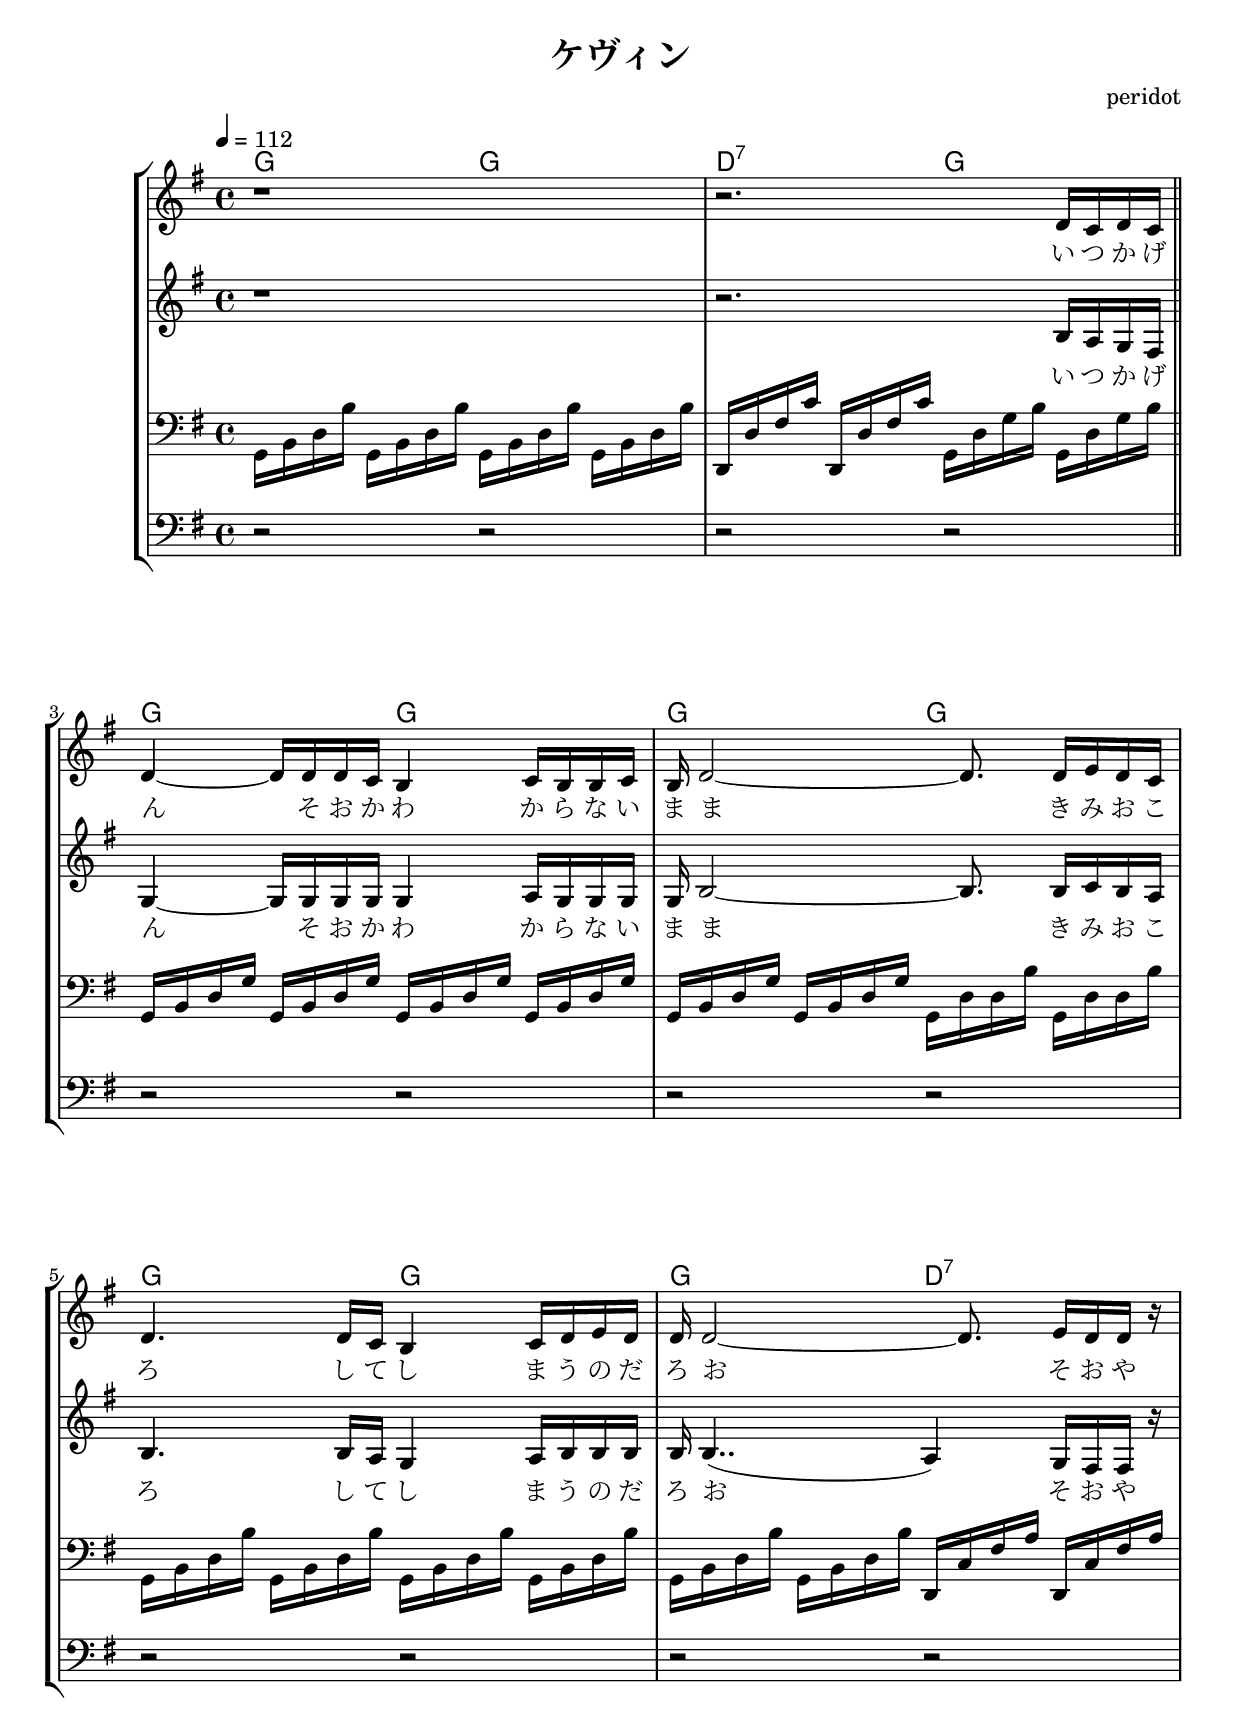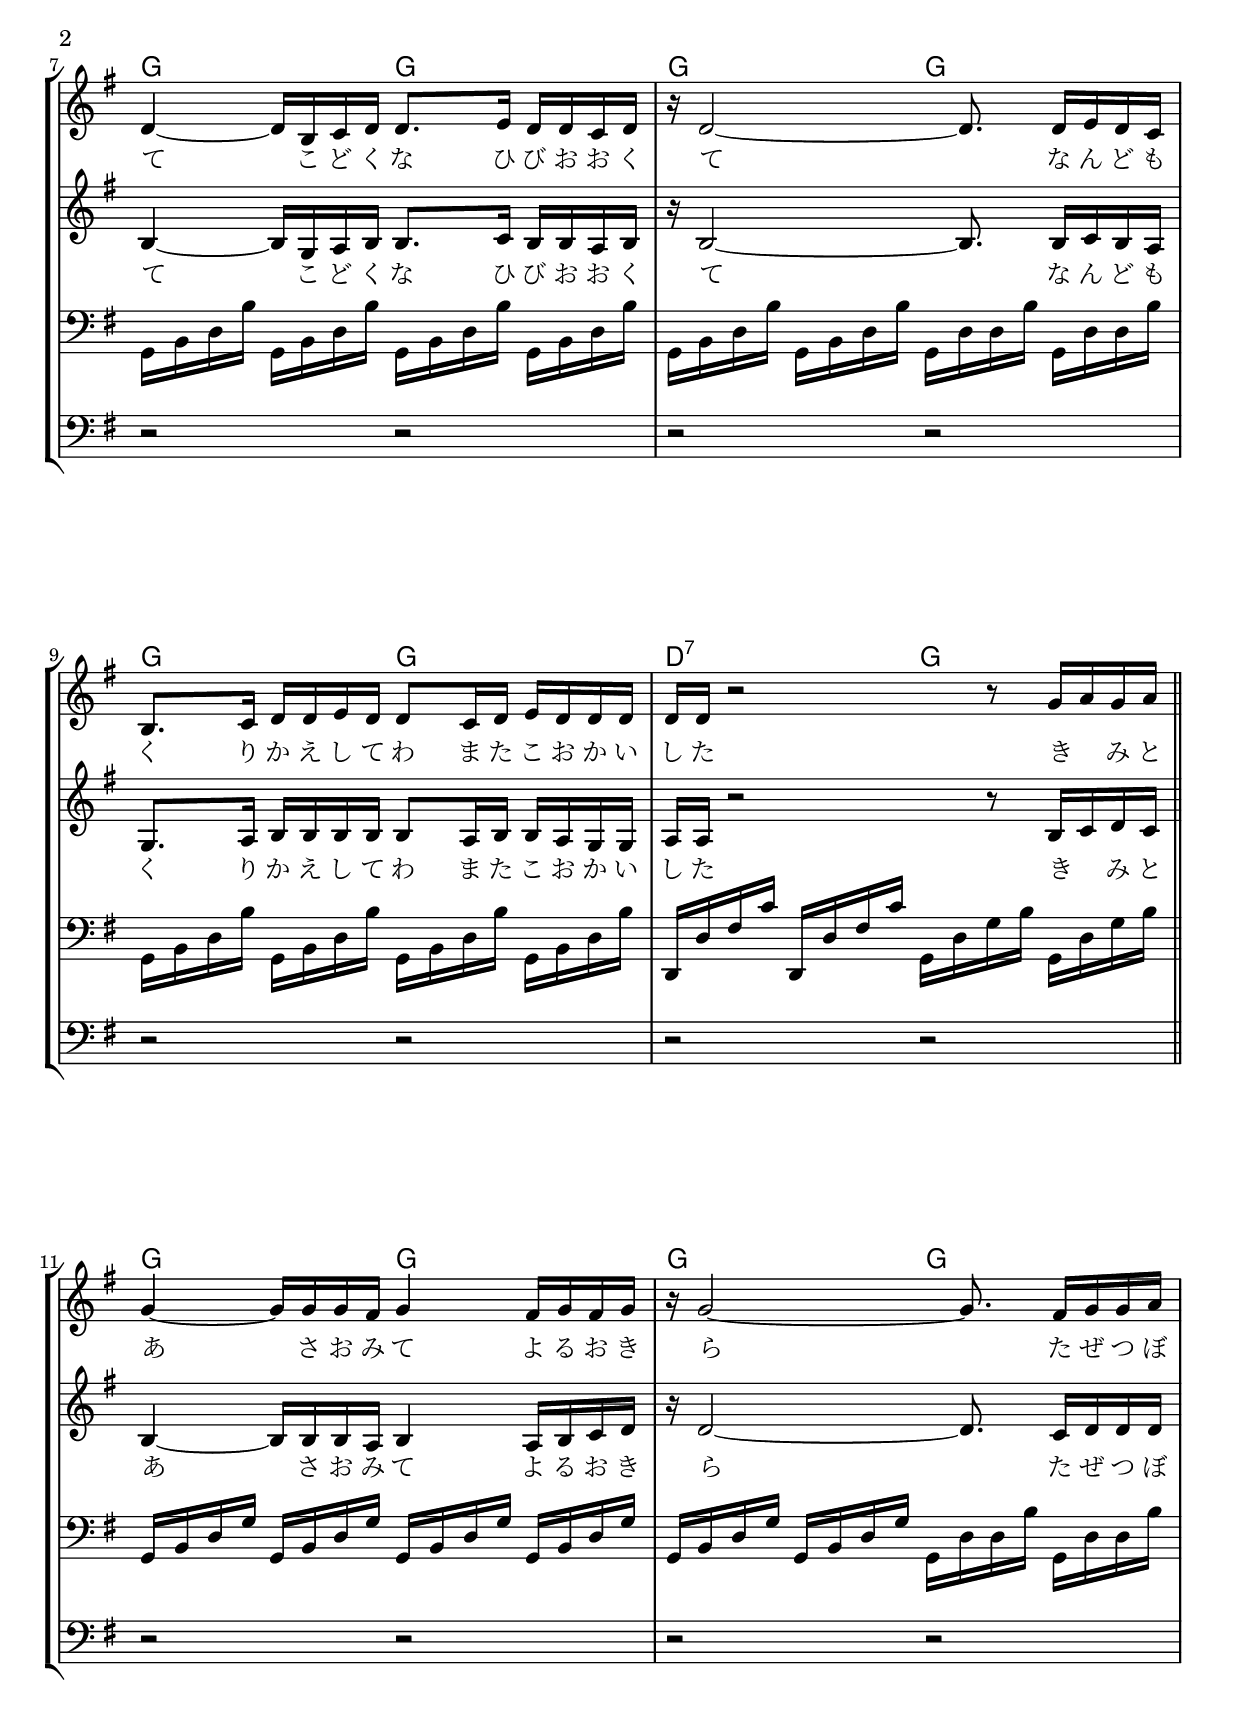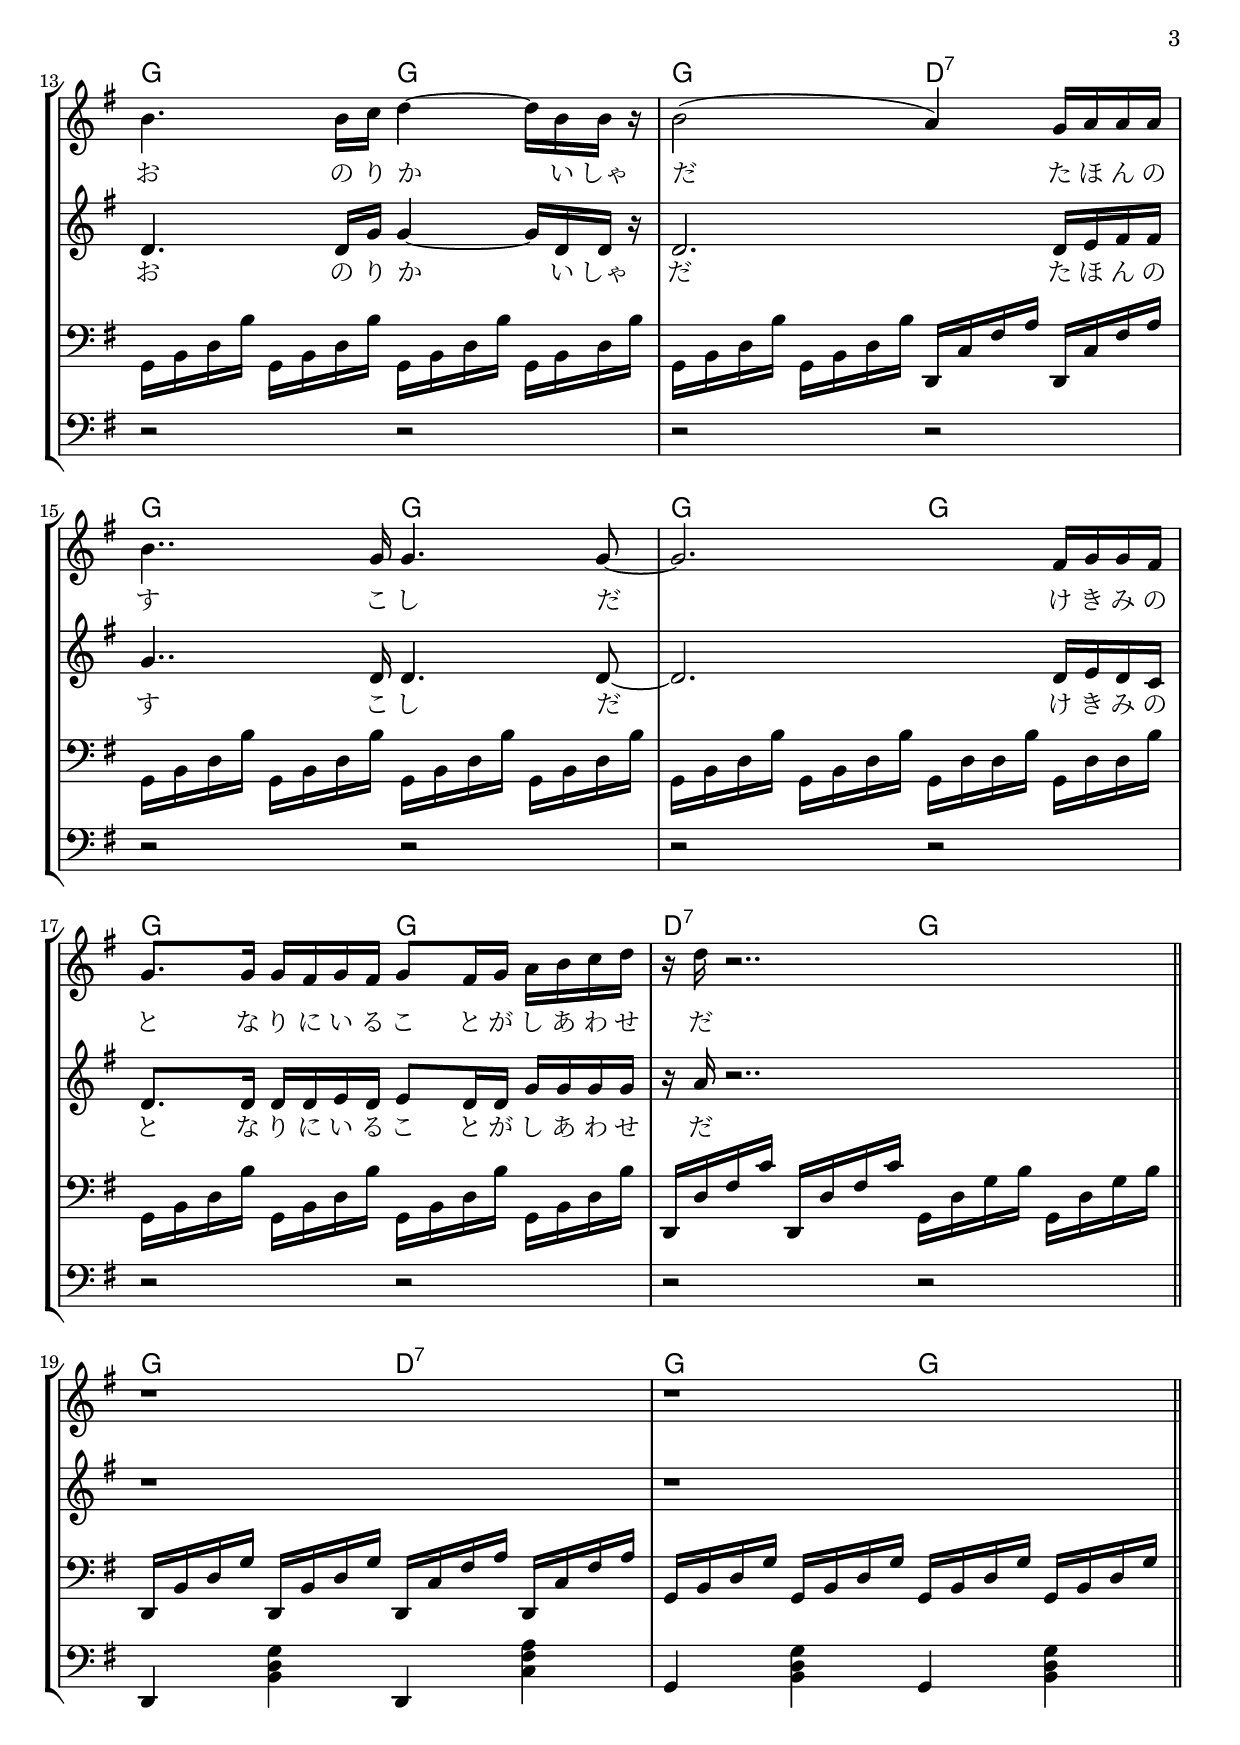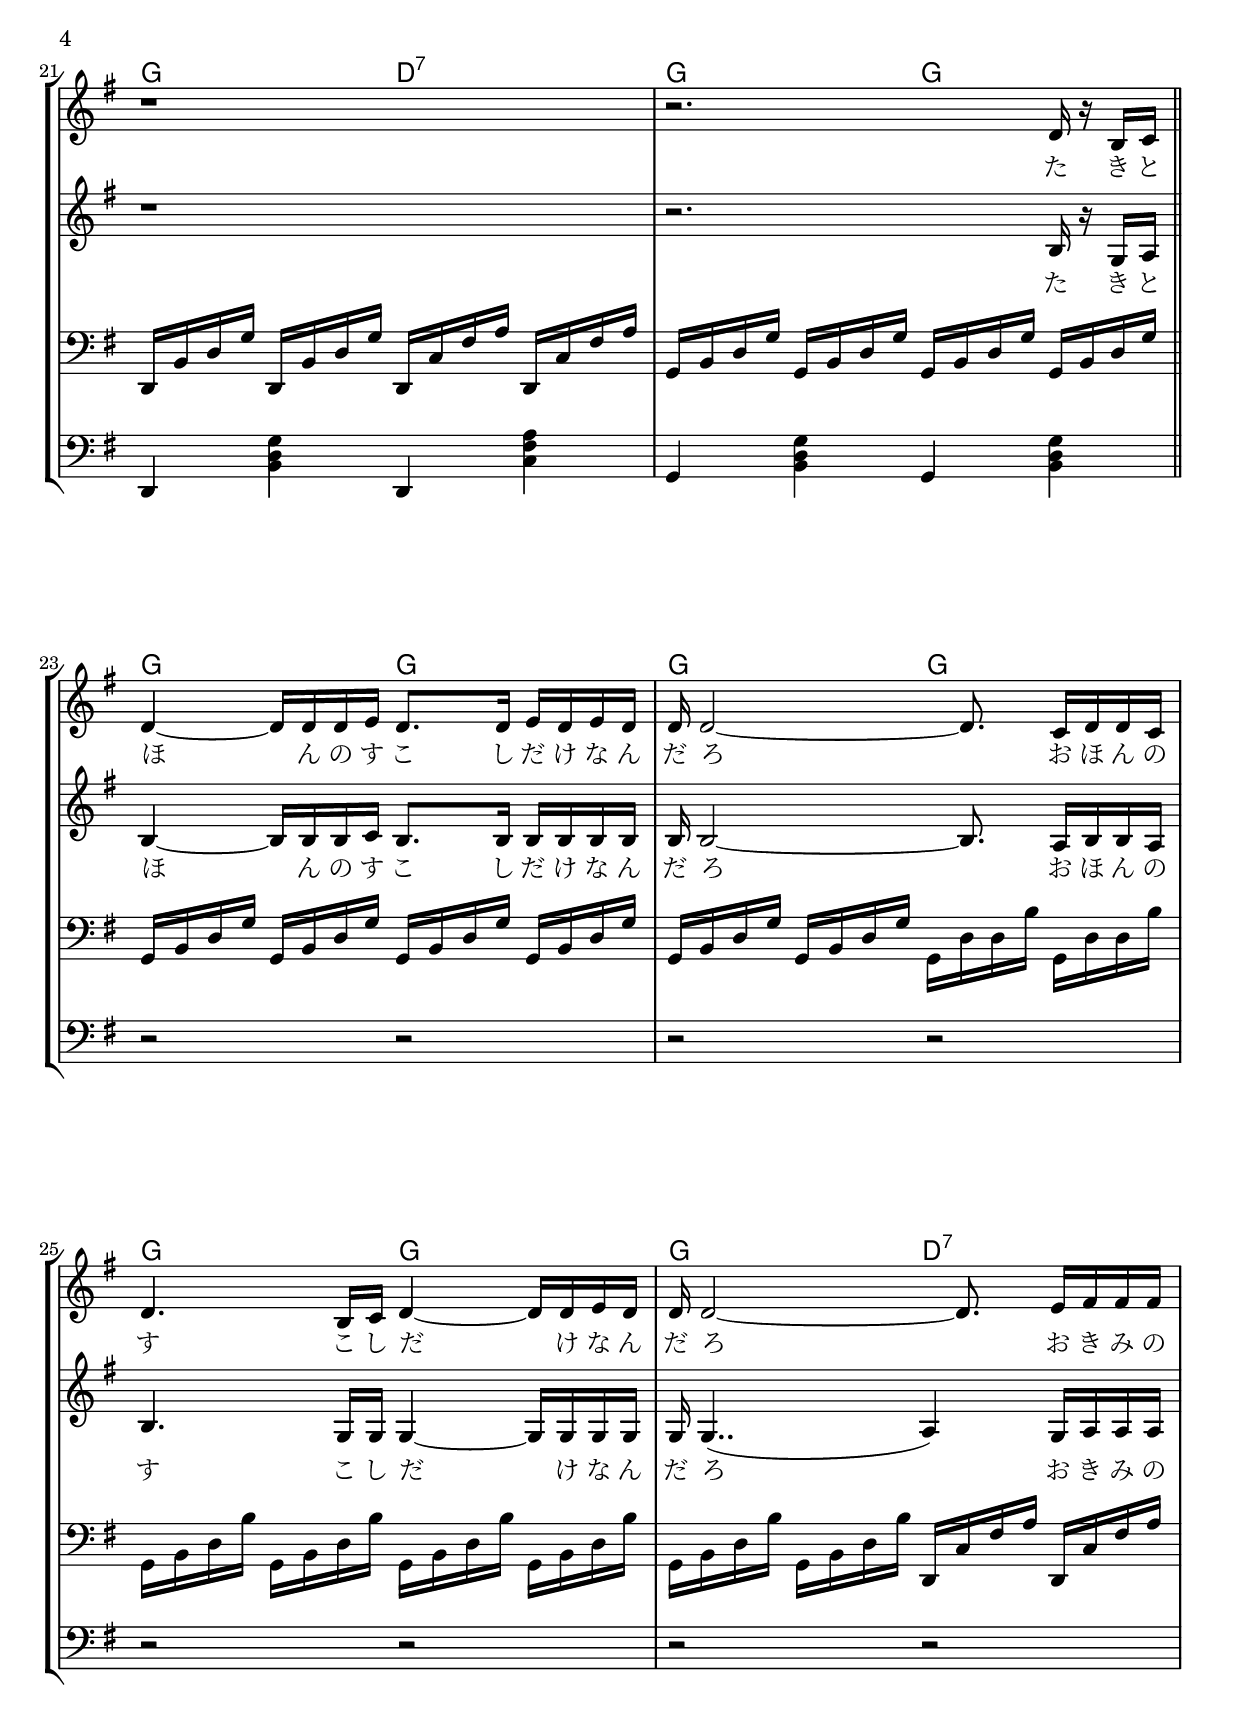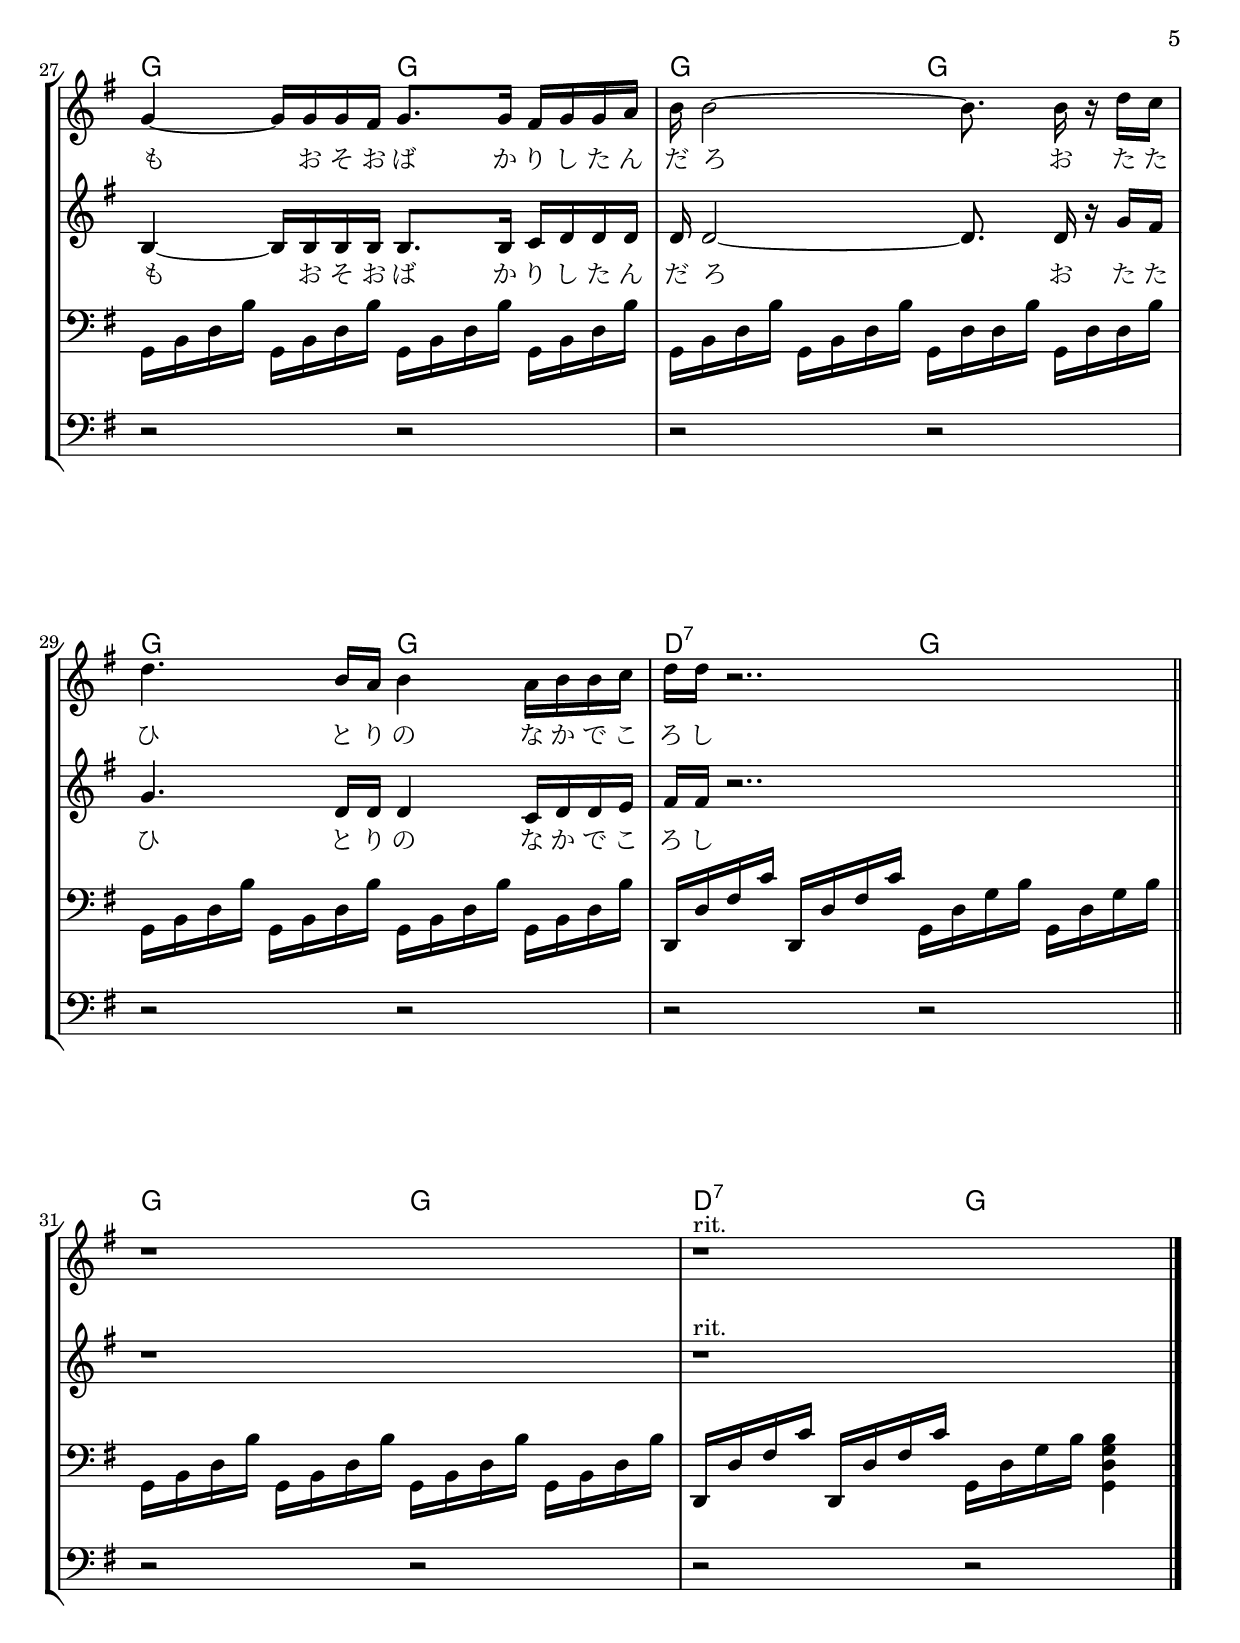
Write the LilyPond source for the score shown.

\version "2.12.1"

\header {
	title = \markup {ケヴィン}
	composer = \markup \center-column {peridot}
}

harmony = \chordmode {
	g2 g d:7 g 

	g g g g g g g d:7 g g g g g g d:7 g 

	g g g g g g g d:7 g g g g g g d:7 g 

	g d:7 g g 

	g d:7 g g 

	g g g g g g g d:7 g g g g g g d:7 g 

	g g d:7 g 
}

melody = {
	\key g \major
	\tempo 4 = 112
	r1 | r2. 
	\set Staff.midiInstrument = #"mmi0.42"
	d'16  c'16  d'16  c'16 
	d'4~d'16  d'16  d'16  c'16  b4  c'16  b16  b16  c'16 
	b16  d'2~d'8.  d'16  e'16  d'16  c'16 
	d'4.  d'16  c'16  b4  c'16  d'16  e'16  d'16 
	d'16  d'2~d'8.  e'16  d'16  d'16  r16 
	d'4~d'16  b16  c'16  d'16  d'8.  e'16  d'16  d'16  c'16  d'16 
	r16  d'2~d'8.  d'16  e'16  d'16  c'16 
	b8.  c'16  d'16  d'16  e'16  d'16  d'8  c'16  d'16  e'16  d'16  d'16  d'16 
	d'16  d'16  	r2~r8 	\set Staff.midiInstrument = #"mmi0.42"
	g'16  a'16  g'16  a'16 
	g'4~g'16  g'16  g'16  fis'16  g'4  fis'16  g'16  fis'16  g'16 
	r16  g'2~g'8.  fis'16  g'16  g'16  a'16 
	b'4.  b'16  c''16  d''4~d''16  b'16  b'16  r16 
	b'2  (a'4)  g'16  a'16  a'16  a'16 
	b'4..  g'16  g'4.  g'8~ 
	g'2.  fis'16  g'16  g'16  fis'16 
	g'8.  g'16  g'16  fis'16  g'16  fis'16  g'8  fis'16  g'16  a'16  b'16  c''16  d''16 
	r16  d''16  	r2.. 	r1 | r1   
	r1 | r2. 
	\set Staff.midiInstrument = #"mmi0.42"
	d'16  r16  b16  c'16 
	d'4~d'16  d'16  d'16  e'16  d'8.  d'16  e'16  d'16  e'16  d'16 
	d'16  d'2~d'8.  c'16  d'16  d'16  c'16 
	d'4.  b16  c'16  d'4~d'16  d'16  e'16  d'16 
	d'16  d'2~d'8.  e'16  fis'16  fis'16  fis'16 
	g'4~g'16  g'16  g'16  fis'16  g'8.  g'16  fis'16  g'16  g'16  a'16 
	b'16  b'2~b'8.  b'16  r16  d''16  c''16 
	d''4.  b'16  a'16  b'4  a'16  b'16  b'16  c''16 
	d''16  d''16  	r2.. 	r1 | r1^"rit." \bar "|."
}

words = \lyricmode {
	
	い  つ  か  げ  ん  そ  お  か  わ  か  ら  な  い  ま  ま  き  み  お  こ  ろ  し  て  し  ま  う  の  だ  ろ  お  そ  お  や  て  こ  ど  く  な  ひ  び  お  お  く  て  な  ん  ど  も  く  り  か  え  し  て  わ  ま  た  こ  お  か  い  し  た  
	き  み  と  あ  さ  お  み  て  よ  る  お  き  ら  た  ぜ  つ  ぼ  お  の  り  か  い  しゃ  だ  た  ほ  ん  の  す  こ  し  だ  け  き  み  の  と  な  り  に  い  る  こ  と  が  し  あ  わ  せ  だ  た  
	
	
	き  と  ほ  ん  の  す  こ  し  だ  け  な  ん  だ  ろ  お  ほ  ん  の  す  こ  し  だ  け  な  ん  だ  ろ  お  き  み  の  も  お  そ  お  ば  か  り  し  た  ん  だ  ろ  お  た  た  ひ  と  り  の  な  か  で  こ  ろ  し  て  
	
}

secondmelody = {
	\key g \major
	\tempo 4 = 112
	r1 | r2. 
	\set Staff.midiInstrument = #"mmi0.42"
	b16  a16  g16  fis16 
	g4~g16  g16  g16  g16  g4  a16  g16  g16  g16 
	g16  b2~b8.  b16  c'16  b16  a16 
	b4.  b16  a16  g4  a16  b16  b16  b16 
	b16  b4..  (a4)  g16  fis16  fis16  r16 
	b4~b16  g16  a16  b16  b8.  c'16  b16  b16  a16  b16 
	r16  b2~b8.  b16  c'16  b16  a16 
	g8.  a16  b16  b16  b16  b16  b8  a16  b16  b16  a16  g16  g16 
	a16  a16  	r2~r8 	\set Staff.midiInstrument = #"mmi0.42"
	b16  c'16  d'16  c'16 
	b4~b16  b16  b16  a16  b4  a16  b16  c'16  d'16 
	r16  d'2~d'8.  c'16  d'16  d'16  d'16 
	d'4.  d'16  g'16  g'4~g'16  d'16  d'16  r16 
	d'2.  d'16  e'16  fis'16  fis'16 
	g'4..  d'16  d'4.  d'8~ 
	d'2.  d'16  e'16  d'16  c'16 
	d'8.  d'16  d'16  d'16  e'16  d'16  e'8  d'16  d'16  g'16  g'16  g'16  g'16 
	r16  a'16  	r2.. 	r1 | r1   
	r1 | r2. 
	\set Staff.midiInstrument = #"mmi0.42"
	b16  r16  g16  a16 
	b4~b16  b16  b16  c'16  b8.  b16  b16  b16  b16  b16 
	b16  b2~b8.  a16  b16  b16  a16 
	b4.  g16  g16  g4~g16  g16  g16  g16 
	g16  g4..  (a4)  g16  a16  a16  a16 
	b4~b16  b16  b16  b16  b8.  b16  c'16  d'16  d'16  d'16 
	d'16  d'2~d'8.  d'16  r16  g'16  fis'16 
	g'4.  d'16  d'16  d'4  c'16  d'16  d'16  e'16 
	fis'16  fis'16  	r2.. 	r1 | r1^"rit." \bar "|."
}

secondwords = \lyricmode {
	
	い  つ  か  げ  ん  そ  お  か  わ  か  ら  な  い  ま  ま  き  み  お  こ  ろ  し  て  し  ま  う  の  だ  ろ  お  そ  お  や  て  こ  ど  く  な  ひ  び  お  お  く  て  な  ん  ど  も  く  り  か  え  し  て  わ  ま  た  こ  お  か  い  し  た  
	き  み  と  あ  さ  お  み  て  よ  る  お  き  ら  た  ぜ  つ  ぼ  お  の  り  か  い  しゃ  だ  た  ほ  ん  の  す  こ  し  だ  け  き  み  の  と  な  り  に  い  る  こ  と  が  し  あ  わ  せ  だ  た  
	
	
	き  と  ほ  ん  の  す  こ  し  だ  け  な  ん  だ  ろ  お  ほ  ん  の  す  こ  し  だ  け  な  ん  だ  ろ  お  き  み  の  も  お  そ  お  ば  か  り  し  た  ん  だ  ろ  お  た  た  ひ  と  り  の  な  か  で  こ  ろ  し  て  
	
}

tempochange = {
	\tempo 4 = 112
	r1 | r1 \bar "||"
	\tempo 4 = 112
	r1 | r1 | r1 | r1 | r1 | r1 | r1 | r1 \bar "||"
	\tempo 4 = 112
	r1 | r1 | r1 | r1 | r1 | r1 | r1 | r1 \bar "||"
	\tempo 4 = 112
	r1 | r1 \bar "||"
	\tempo 4 = 112
	r1 | r1 \bar "||"
	\tempo 4 = 112
	r1 | r1 | r1 | r1 | r1 | r1 | r1 | r1 \bar "||"
	\tempo 4 = 112
	r1 | \tempo 4 = 84 r2 \tempo 4 = 74 r2 \bar "|."
}

mainacc = {
	\clef bass
	\set Staff.midiInstrument = #"Voice Oohs"
	\key g \major
	\tempo 4 = 112
	g,16 b, d b g, b, d b
	g,16 b, d b g, b, d b
	d,16 d fis c' d, d fis c'
	g,16 d g b g, d g b
	\bar "||"

	\set Staff.midiInstrument = #"Tinkle Bell"
	g,16 b, d g g, b, d g
	g,16 b, d g g, b, d g
	g,16 b, d g g, b, d g
	g,16 d d b g, d d b
	g,16 b, d b g, b, d b
	g,16 b, d b g, b, d b
	g,16 b, d b g, b, d b
	d,16 c fis a d, c fis a
	g,16 b, d b g, b, d b
	g,16 b, d b g, b, d b
	g,16 b, d b g, b, d b
	g,16 d d b g, d d b
	g,16 b, d b g, b, d b
	g,16 b, d b g, b, d b
	d,16 d fis c' d, d fis c'
	g,16 d g b g, d g b
	\bar "||"

	\set Staff.midiInstrument = #"English Horn"
	g,16 b, d g g, b, d g
	g,16 b, d g g, b, d g
	g,16 b, d g g, b, d g
	g,16 d d b g, d d b
	g,16 b, d b g, b, d b
	g,16 b, d b g, b, d b
	g,16 b, d b g, b, d b
	d,16 c fis a d, c fis a
	g,16 b, d b g, b, d b
	g,16 b, d b g, b, d b
	g,16 b, d b g, b, d b
	g,16 d d b g, d d b
	g,16 b, d b g, b, d b
	g,16 b, d b g, b, d b
	d,16 d fis c' d, d fis c'
	g,16 d g b g, d g b
	\bar "||"

	\set Staff.midiInstrument = #"Voice Oohs"
	d,16 b, d g d, b, d g
	d,16 c fis a d, c fis a
	g,16 b, d g g, b, d g
	g,16 b, d g g, b, d g
	\bar "||"

	\set Staff.midiInstrument = #"Voice Oohs"
	d,16 b, d g d, b, d g
	d,16 c fis a d, c fis a
	g,16 b, d g g, b, d g
	g,16 b, d g g, b, d g
	\bar "||"

	\set Staff.midiInstrument = #"Voice Oohs"
	g,16 b, d g g, b, d g
	g,16 b, d g g, b, d g
	g,16 b, d g g, b, d g
	g,16 d d b g, d d b
	g,16 b, d b g, b, d b
	g,16 b, d b g, b, d b
	g,16 b, d b g, b, d b
	d,16 c fis a d, c fis a
	g,16 b, d b g, b, d b
	g,16 b, d b g, b, d b
	g,16 b, d b g, b, d b
	g,16 d d b g, d d b
	g,16 b, d b g, b, d b
	g,16 b, d b g, b, d b
	d,16 d fis c' d, d fis c'
	g,16 d g b g, d g b
	\bar "||"

	\set Staff.midiInstrument = #"Bagpipe"
	g,16 b, d b g, b, d b
	g,16 b, d b g, b, d b
	d,16 d fis c' d, d fis c'
	g,16 d g b <g, d g b>4
	\bar "|."
}

subacc = {
	\clef bass
	\set Staff.midiInstrument = #"Choir Aahs"
	\key g \major
	\tempo 4 = 112
	r2
	r2
	r2
	r2
	\bar "||"

	\set Staff.midiInstrument = #"English Horn"
	r2
	r2
	r2
	r2
	r2
	r2
	r2
	r2
	r2
	r2
	r2
	r2
	r2
	r2
	r2
	r2
	\bar "||"

	\set Staff.midiInstrument = #"Music box"
	r2
	r2
	r2
	r2
	r2
	r2
	r2
	r2
	r2
	r2
	r2
	r2
	r2
	r2
	r2
	r2
	\bar "||"

	\set Staff.midiInstrument = #"Choir Aahs"
	d,4 <b, d g>4
	d,4 <c fis a>4
	g,4 <b, d g>4
	g,4 <b, d g>4
	\bar "||"

	\set Staff.midiInstrument = #"Choir Aahs"
	d,4 <b, d g>4
	d,4 <c fis a>4
	g,4 <b, d g>4
	g,4 <b, d g>4
	\bar "||"

	\set Staff.midiInstrument = #"Electric Guitar (jazz)"
	r2
	r2
	r2
	r2
	r2
	r2
	r2
	r2
	r2
	r2
	r2
	r2
	r2
	r2
	r2
	r2
	\bar "||"

	\set Staff.midiInstrument = #"Choir Aahs"
	r2
	r2
	r2
	r2
	\bar "|."
}

percA = {
	\drummode {
	r1  |r2 r8 hho4 hho8  \bar "||"
	hh4 hh4 hh4 hh4  |hh4 hh4 hh4 hh4  |hh4 hh4 hh4 hh4  |hh4 hh4 hh4 hh4  |hh4 hh4 hh4 hh4  |hh4 hh4 hh4 hh4  |hh4 hh4 hh4 hh4  |hh4 hh4 hh4 hh4  \bar "||"
	hh4 hh4 hh4 hh4  |hh4 hh4 hh4 hh4  |hh4 hh4 hh4 hh4  |hh4 hh4 hh4 hh4  |hh4 hh4 hh4 hh4  |hh4 hh4 hh4 hh4  |hh4 hh4 hh4 hh4  |hh4 hh4 hh4 hh4  \bar "||"
	r8 hh4 hh4 hh4 hh8  |r8 hh4 hh4 hh8 hh16 hh16 hh16 hh16  \bar "||"
	r8 hh4 hh4 hh4 hh8  |r8 hh4 hh4 hh8 hh16 hh16 hh16 hh16  \bar "||"
	\times 16/12{ cymr8. cymr8 cymr16 cymr8. cymr8 cymr16 } |\times 16/12{ r8. cymr8 cymr16 cymr8. cymr8 cymr16 } |\times 16/12{ cymr8. cymr8 cymr16 cymr8. cymr8 cymr16 } |\times 16/12{ r8. cymr8 cymr16 cymr8. cymr8 cymr16 } |\times 16/12{ cymr8. cymr8 cymr16 cymr8. cymr8 cymr16 } |\times 16/12{ r8. cymr8 cymr16 cymr8. cymr8 cymr16 } |\times 16/12{ cymr8. cymr8 cymr16 cymr8. cymr8 cymr16 } |\times 16/12{ cymr8. cymr8 cymr4. r16 } \bar "||"
	r8 hh4 hh4 hh4 hh8  |r8 hh4 hh4 hh8 hh16 hh16 hh16 hh16  \bar "|."
	}
}

percB = {
	\drummode {
	r4. hhp2 hhp8  |hhp4 hhp4 hhp4 hhp4  \bar "||"
	r8 ss4 ss4 ss4 ss8  |r8 ss4 ss8 ss8. ss8. ss8  |r8 ss4 ss4 ss4 ss8  |r8 ss4 ss8 ss8. ss8. ss8  |r8 ss4 ss4 ss4 ss8  |r8 ss4 ss8 ss8. ss8. ss8  |r8 ss4 ss4 ss4 ss8  |r8 ss4 ss8 ss8. ss8. ss8  \bar "||"
	r8 ss4 ss4 ss4 ss8  |r8 ss4 ss8 ss8. ss8. ss8  |r8 ss4 ss4 ss4 ss8  |r8 ss4 ss8 ss8. ss8. ss8  |r8 ss4 ss4 ss4 ss8  |r8 ss4 ss8 ss8. ss8. ss8  |r8 ss4 ss4 ss4 ss8  |r8 ss4 ss8 ss8. ss8. ss8  \bar "||"
	r8 sn4 sn4 sn4 sn8  |r8 sn4 sn4 sn8 sn16 sn16 sn16 sn16  \bar "||"
	r8 sn4 sn4 sn4 sn8  |r8 sn4 sn4 sn8 sn16 sn16 sn16 sn16  \bar "||"
	\times 16/12{ r2 r8 hhp8 } |\times 16/12{ r2. } |\times 16/12{ r2 r8 hhp8 } |\times 16/12{ hhp2. } |\times 16/12{ r2 r8 hhp8 } |\times 16/12{ r2. } |\times 16/12{ r2 r8 hhp8 } |\times 16/12{ hhp2. } \bar "||"
	r8 sn4 sn4 sn4 sn8  |r8 sn4 sn4 sn8 sn16 sn16 sn16 sn16  \bar "|."
	}
}

percC = {
	\drummode {
	hh4 hh4 hh4 hh4  |r4. hh2 r8  \bar "||"
	r8 hhp4 hhp4 hhp4 hhp8  |r8 hhp4 hhp4 hhp4 hhp8  |r8 hhp4 hhp4 hhp4 hhp8  |r8 hhp4 hhp4 hhp4 hhp8  |r8 hhp4 hhp4 hhp4 hhp8  |r8 hhp4 hhp4 hhp4 hhp8  |r8 hhp4 hhp4 hhp4 hhp8  |r8 hhp4 hhp4 hhp4 hhp8  \bar "||"
	r8 hhp4 hhp4 hhp4 hhp8  |r8 hhp4 hhp4 hhp4 hhp8  |r8 hhp4 hhp4 hhp4 hhp8  |r8 hhp4 hhp4 hhp4 hhp8  |r8 hhp4 hhp4 hhp4 hhp8  |r8 hhp4 hhp4 hhp4 hhp8  |r8 hhp4 hhp4 hhp4 hhp8  |r8 hhp4 hhp4 hhp4 hhp8  \bar "||"
	bd16 bd4. r16 bd16 bd8. bd4  |r1  \bar "||"
	bd16 bd4. r16 bd16 bd8. bd4  |r1  \bar "||"
	\times 16/12{ bd4. bd4 r16 bd16 } |\times 16/12{ bd4. bd4. } |\times 16/12{ bd4. bd4 r16 bd16 } |\times 16/12{ bd4. bd4 r16 bd16 } |\times 16/12{ bd4. bd4 r16 bd16 } |\times 16/12{ bd4. bd4. } |\times 16/12{ bd4. bd4 r16 bd16 } |\times 16/12{ bd4 r16 bd16 bd4. } \bar "||"
	bd16 bd4. r16 bd16 bd8. bd4  |r1  \bar "|."
	}
}

percD = {
	\drummode {
	bd2. r8 bd8  |bd8. bd4. r16 bd4 bd8  \bar "||"
	bd2 bd4. r16 bd16  |bd4 bd4 bd4 bd8. bd16  |bd2 bd4. r16 bd16  |bd4 bd4 bd4 bd8. bd16  |bd2 bd4. r16 bd16  |bd4 bd4 bd4 bd8. bd16  |bd2 bd4. r16 bd16  |bd4 bd4 bd4 bd8. bd16  \bar "||"
	bd2 bd4. r16 bd16  |bd4 bd4 bd4 bd8. bd16  |bd2 bd4. r16 bd16  |bd4 bd4 bd4 bd8. bd16  |bd2 bd4. r16 bd16  |bd4 bd4 bd4 bd8. bd16  |bd2 bd4. r16 bd16  |bd4 bd4 bd4 bd8. bd16  \bar "||"
	r2 r16 cymc16 cymc4.  |r4 cymc16 cymc2 cymc8.  \bar "||"
	r2 r16 cymc16 cymc4.  |r4 cymc16 cymc2 cymc8.  \bar "||"
	\times 16/12{ r2. } |\times 16/12{ rb2. } |\times 16/12{ r2. } |\times 16/12{ rb2. } |\times 16/12{ r2. } |\times 16/12{ rb2. } |\times 16/12{ r2. } |\times 16/12{ rb2. } \bar "||"
	r2 r16 cymc16 cymc4.  |r4 cymc16 cymc2 cymc8.  \bar "|."
	}
}

percE = {
	\drummode {
	r1 | r1 \bar "||"
	r1 | r1 | r1 | r1 | r1 | r1 | r1 | r1 \bar "||"
	r1 | r1 | r1 | r1 | r1 | r1 | r1 | r1 \bar "||"
	r1  |tomfh16 tomfh2. r8.  \bar "||"
	r1  |tomfh16 tomfh2. r8.  \bar "||"
	r1 |r1 |r1 |r1 |r1 |r1 |r1 |\times 16/12{ r4. sn8 sn4 } \bar "||"
	r1  |tomfh16 tomfh2. r8.  \bar "|."
	}
}

percF = {
	\drummode {
	r1 | r1 \bar "||"
	r1 | r1 | r1 | r1 | r1 | r1 | r1 | r1 \bar "||"
	r1 | r1 | r1 | r1 | r1 | r1 | r1 | r1 \bar "||"
	r2 r8 rb4 rb8  |r1  \bar "||"
	r2 r8 rb4 rb8  |r1  \bar "||"
	r1 |r1 |r1 |r1 |r1 |r1 |r1 |\times 16/12{ r2 r16 tommh16 tommh8 } \bar "||"
	r2 r8 rb4 rb8  |r1  \bar "|."
	}
}

percG = {
	\drummode {
	r1 | r1 \bar "||"
	r1 | r1 | r1 | r1 | r1 | r1 | r1 | r1 \bar "||"
	r1 | r1 | r1 | r1 | r1 | r1 | r1 | r1 \bar "||"
	r4. hc16 hc2 r16  |r4 r16 hc8. hc16 hc4. r16  \bar "||"
	r4. hc16 hc2 r16  |r4 r16 hc8. hc16 hc4. r16  \bar "||"
	r1 |r1 |r1 |r1 |r1 |r1 |r1 |\times 16/12{ r2 r8. toml16 } \bar "||"
	r4. hc16 hc2 r16  |r4 r16 hc8. hc16 hc4. r16  \bar "|."
	}
}

percH = {
	\drummode {
	r1 | r1 \bar "||"
	r1 | r1 | r1 | r1 | r1 | r1 | r1 | r1 \bar "||"
	r1 | r1 | r1 | r1 | r1 | r1 | r1 | r1 \bar "||"
	r8. cymr16 cymr2 r16 cymr8.  |r16 cymr4 r16 cymr4 r16 cymr8 cymr8.  \bar "||"
	r8. cymr16 cymr2 r16 cymr8.  |r16 cymr4 r16 cymr4 r16 cymr8 cymr8.  \bar "||"
	r1 | r1 | r1 | r1 | r1 | r1 | r1 | r1 \bar "||"
	r8. cymr16 cymr2 r16 cymr8.  |r16 cymr4 r16 cymr4 r16 cymr8 cymr8.  \bar "|."
	}
}

\score {
	<<
		\new StaffGroup <<
			\new ChordNames {\harmony}
			\new Voice = "melody" {\melody}
			\new Lyrics \lyricsto "melody" \words
			\new Voice = "secondmelody" {\secondmelody}
			\new Lyrics \lyricsto "secondmelody" \secondwords
			\new Staff = "mainacc" {\mainacc}
			\new Staff = "subacc" {\subacc}
		>>
	>>
	\layout { }
}
